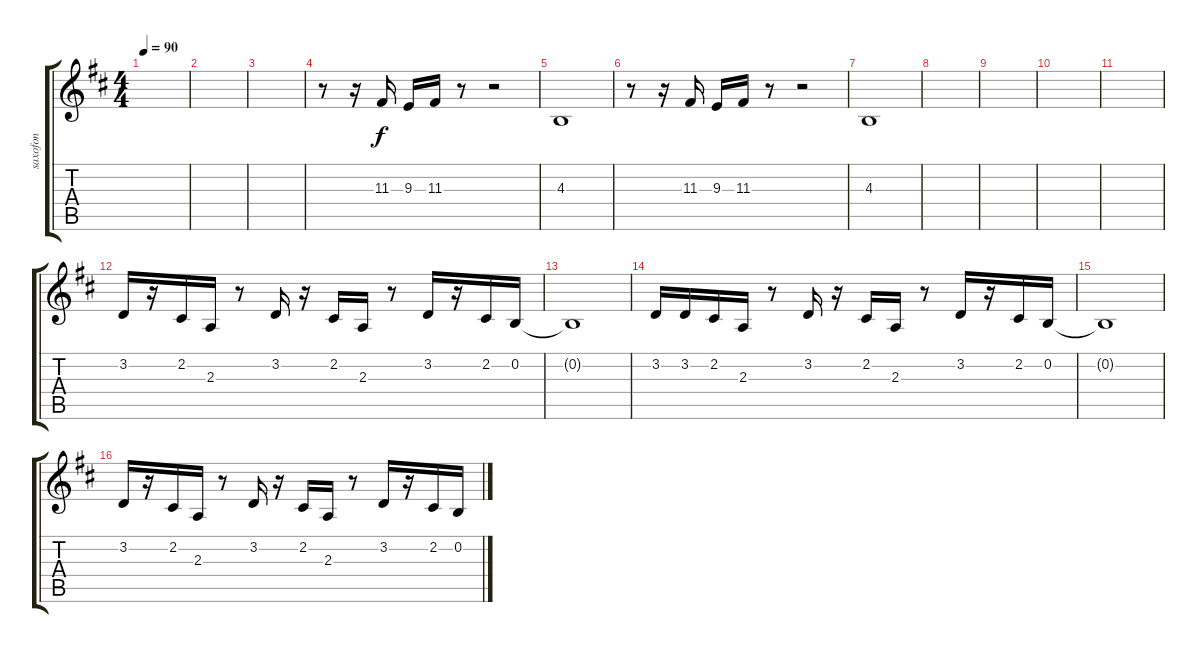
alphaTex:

\track ("saxofon" "saxofon") {instrument tenorsax}
\staff {score tabs}
\tuning (E4 B3 G3 D3 A2 E2) {hide}
\ts (4 4)
\tempo 90
\clef g2
\ks bminor
|
|
|
r.8{volume 13} r.16 11.3.16 9.3.16 11.3.16 r.8 r.2{volume 5} |
4.3.1{volume 16} |
r.8{volume 13} r.16 11.3.16 9.3.16 11.3.16 r.8 r.2{volume 5} |
4.3.1{volume 16} |
|
|
|
|
3.2.16 r.16 2.2.16 2.3.16 r.8 3.2.16 r.16 2.2.16 2.3.16 r.8 3.2.16 r.16 2.2.16 0.2.16 |
0.2{t}.1 |
3.2.16 3.2.16 2.2.16 2.3.16 r.8 3.2.16 r.16 2.2.16 2.3.16 r.8 3.2.16 r.16 2.2.16 0.2.16 |
0.2{t}.1 |
3.2.16 r.16 2.2.16 2.3.16 r.8 3.2.16 r.16 2.2.16 2.3.16 r.8 3.2.16 r.16 2.2.16 0.2.16
